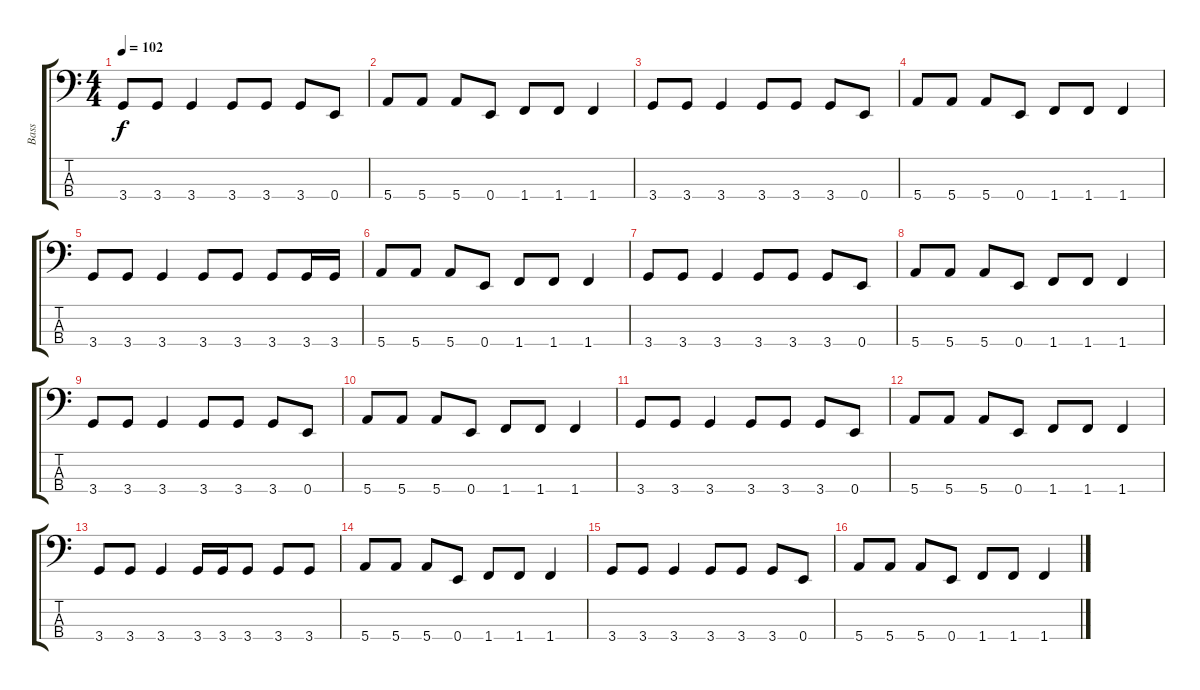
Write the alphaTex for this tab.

\track ("Bass" "Bass") {instrument electricbassfinger}
\staff {score tabs}
\tuning (G2 D2 A1 E1) {hide}
\ts (4 4)
\tempo 102
\clef f4
\ks c
3.4.8{dy f} 3.4.8 3.4.4 3.4.8 3.4.8 3.4.8 0.4.8 |
5.4.8 5.4.8 5.4.8 0.4.8 1.4.8 1.4.8 1.4.4 |
3.4.8 3.4.8 3.4.4 3.4.8 3.4.8 3.4.8 0.4.8 |
5.4.8 5.4.8 5.4.8 0.4.8 1.4.8 1.4.8 1.4.4 |
3.4.8 3.4.8 3.4.4 3.4.8 3.4.8 3.4.8 3.4.16 3.4.16 |
5.4.8 5.4.8 5.4.8 0.4.8 1.4.8 1.4.8 1.4.4 |
3.4.8 3.4.8 3.4.4 3.4.8 3.4.8 3.4.8 0.4.8 |
5.4.8 5.4.8 5.4.8 0.4.8 1.4.8 1.4.8 1.4.4 |
3.4.8 3.4.8 3.4.4 3.4.8 3.4.8 3.4.8 0.4.8 |
5.4.8 5.4.8 5.4.8 0.4.8 1.4.8 1.4.8 1.4.4 |
3.4.8 3.4.8 3.4.4 3.4.8 3.4.8 3.4.8 0.4.8 |
5.4.8 5.4.8 5.4.8 0.4.8 1.4.8 1.4.8 1.4.4 |
3.4.8 3.4.8 3.4.4 3.4.16 3.4.16 3.4.8 3.4.8 3.4.8 |
5.4.8 5.4.8 5.4.8 0.4.8 1.4.8 1.4.8 1.4.4 |
3.4.8 3.4.8 3.4.4 3.4.8 3.4.8 3.4.8 0.4.8 |
5.4.8 5.4.8 5.4.8 0.4.8 1.4.8 1.4.8 1.4.4
